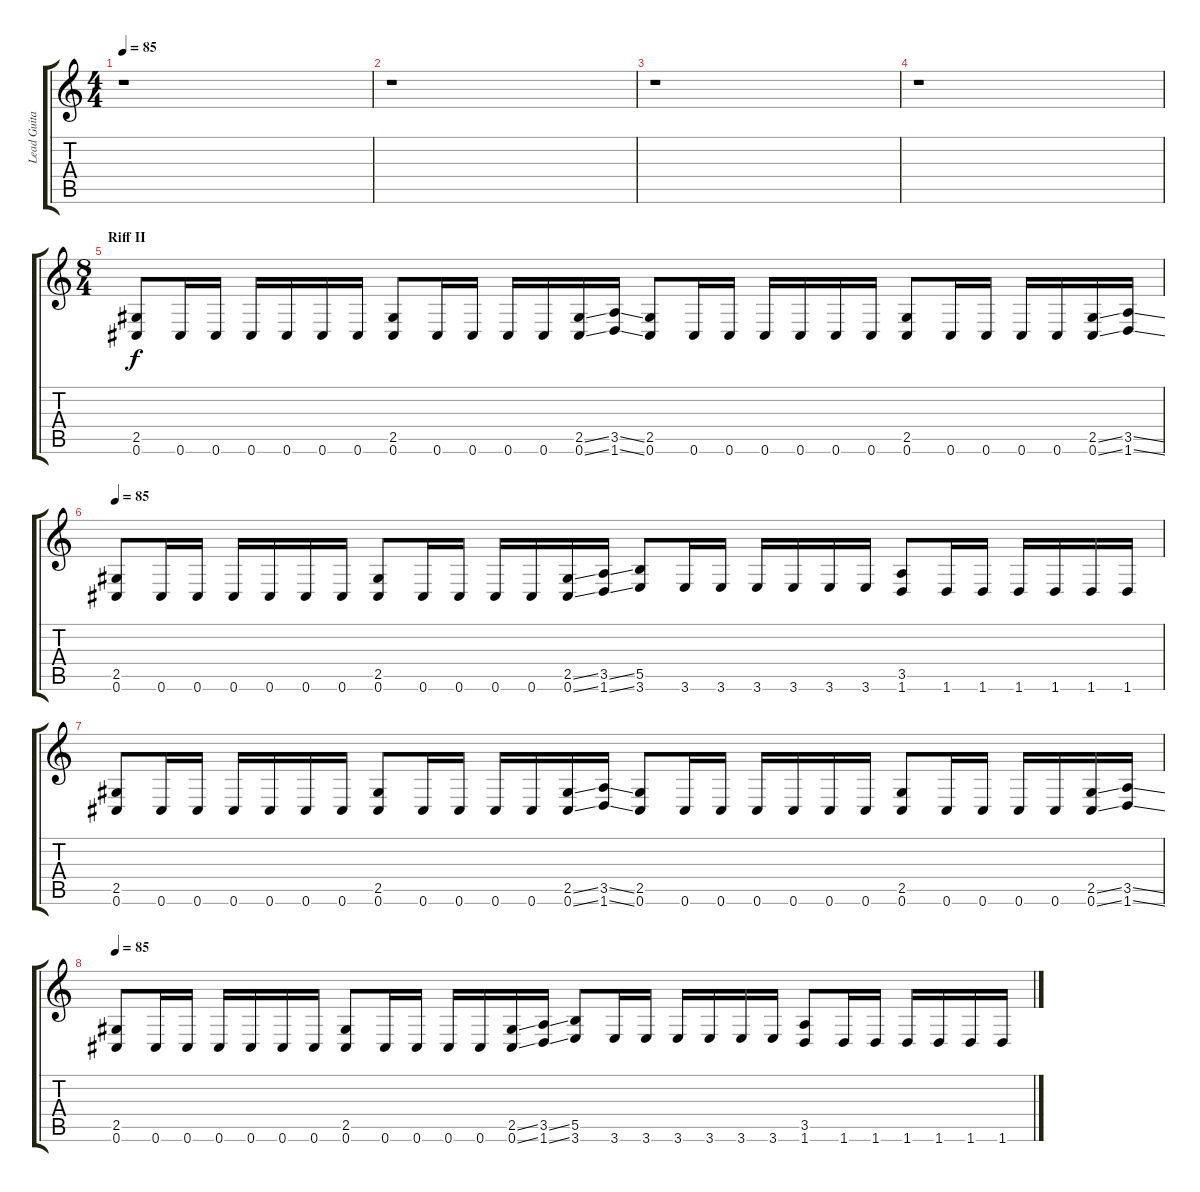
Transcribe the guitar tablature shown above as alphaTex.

\track ("Lead Guitar" "Lead Guita") {instrument distortionguitar}
\staff {score tabs}
\tuning (Db4 Ab3 E3 B2 Gb2 Db2) {hide}
\ts (4 4)
\tempo 85
\clef g2
\ks c
r.1{dy f} |
r.1 |
r.1 |
r.1 |
\ts (8 4)
\section ("" "Riff II")
(2.5 0.6).8{volume 10 balance 3 instrument distortionguitar} 0.6.16 0.6.16 0.6.16 0.6.16 0.6.16 0.6.16 (2.5 0.6).8 0.6.16 0.6.16 0.6.16 0.6.16 (2.5{ss} 0.6{ss}).16 (3.5{ss} 1.6{ss}).16 (2.5 0.6).8 0.6.16 0.6.16 0.6.16 0.6.16 0.6.16 0.6.16 (2.5 0.6).8 0.6.16 0.6.16 0.6.16 0.6.16 (2.5{ss} 0.6{ss}).16 (3.5{ss} 1.6{ss}).16 |
\tempo 85
(2.5 0.6).8 0.6.16 0.6.16 0.6.16 0.6.16 0.6.16 0.6.16 (2.5 0.6).8 0.6.16 0.6.16 0.6.16 0.6.16 (2.5{ss} 0.6{ss}).16 (3.5{ss} 1.6{ss}).16 (5.5 3.6).8 3.6.16 3.6.16 3.6.16 3.6.16 3.6.16 3.6.16 (3.5 1.6).8 1.6.16 1.6.16 1.6.16 1.6.16 1.6.16 1.6.16 |
(2.5 0.6).8 0.6.16 0.6.16 0.6.16 0.6.16 0.6.16 0.6.16 (2.5 0.6).8 0.6.16 0.6.16 0.6.16 0.6.16 (2.5{ss} 0.6{ss}).16 (3.5{ss} 1.6{ss}).16 (2.5 0.6).8 0.6.16 0.6.16 0.6.16 0.6.16 0.6.16 0.6.16 (2.5 0.6).8 0.6.16 0.6.16 0.6.16 0.6.16 (2.5{ss} 0.6{ss}).16 (3.5{ss} 1.6{ss}).16 |
\tempo 85
(2.5 0.6).8 0.6.16 0.6.16 0.6.16 0.6.16 0.6.16 0.6.16 (2.5 0.6).8 0.6.16 0.6.16 0.6.16 0.6.16 (2.5{ss} 0.6{ss}).16 (3.5{ss} 1.6{ss}).16 (5.5 3.6).8 3.6.16 3.6.16 3.6.16 3.6.16 3.6.16 3.6.16 (3.5 1.6).8 1.6.16 1.6.16 1.6.16 1.6.16 1.6.16 1.6.16
